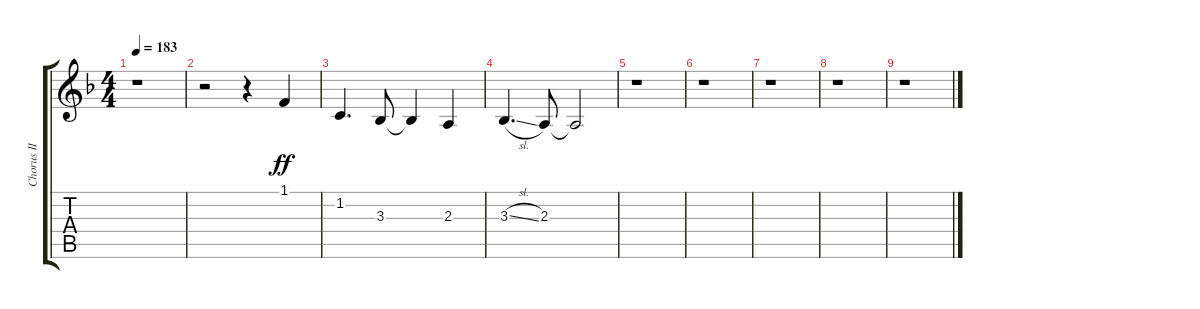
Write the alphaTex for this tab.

\track ("Chorus II" "Chorus II") {instrument voiceoohs}
\staff {score tabs}
\tuning (E4 B3 G3 D3 A2 E2) {hide}
\ts (4 4)
\tempo 183
\clef g2
\ks f
r.1{dy ff} |
r.2 r.4 1.1.4 |
1.2.4{d} 3.3.8 3.3{t}.4 2.3.4 |
3.3{sl}.4{d} 2.3.8 2.3{t}.2 |
r.1 |
r.1 |
r.1 |
r.1 |
r.1
